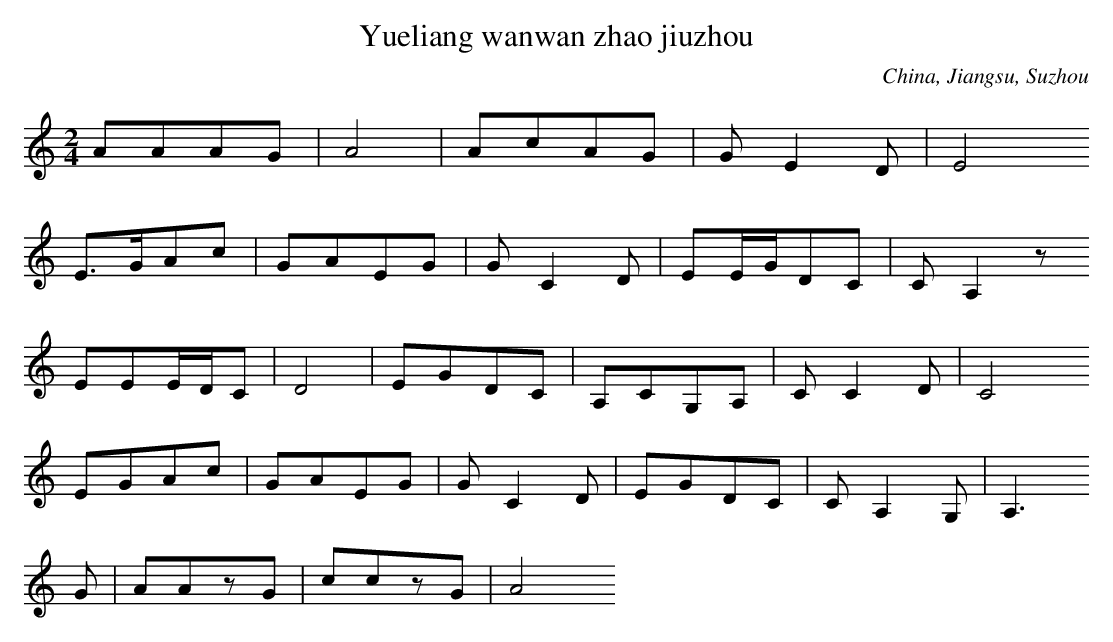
X:1
T: Yueliang wanwan zhao jiuzhou
O: China, Jiangsu, Suzhou
M: 2/4
L: 1/16
K: C
A2A2A2G2 | A8 | A2c2A2G2 | G2E4D2 | E8
E3GA2c2 | G2A2E2G2 | G2C4D2 | E2EGD2C2 | C2A,4z2
E2E2EDC2 | D8 | E2G2D2C2 | A,2C2G,2A,2 | C2C4D2 | C8
E2G2A2c2 | G2A2E2G2 | G2C4D2 | E2G2D2C2 | C2A,4G,2 | A,6
G2 | A2A2z2G2 | c2c2z2G2 | A8
